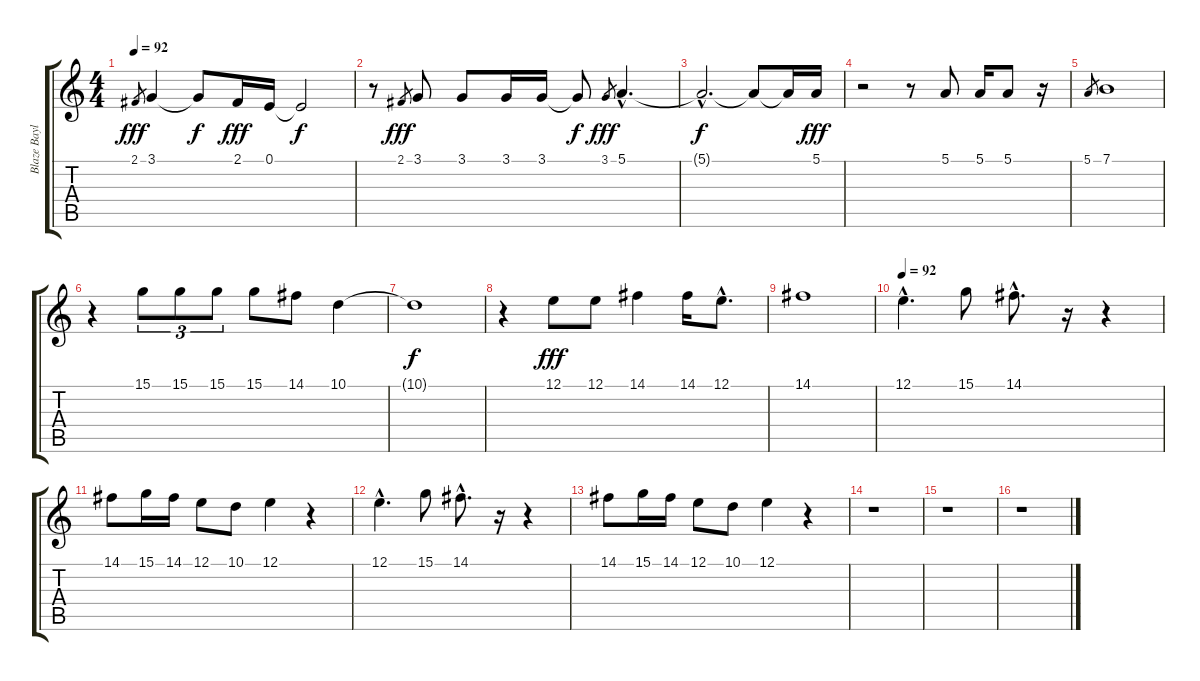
\track ("Blaze Bayley" "Blaze Bayl") {instrument cello}
\staff {score tabs}
\tuning (E4 B3 G3 D3 A2 E2) {hide}
\ts (4 4)
\tempo 92
\clef g2
\ks c
2.1.8{gr dy fff} 3.1.4 3.1{t}.8{dy f} 2.1.16{dy fff} 0.1.16 0.1{t}.2{dy f} |
r.8 2.1.8{gr dy fff} 3.1.8 3.1.8 3.1.16 3.1.16 3.1{t}.8{dy f} 3.1.8{gr dy fff} 5.1{hac}.4{d} |
5.1{hac t}.2{d dy f} 5.1{t}.8 5.1{t}.16 5.1.16{dy fff} |
r.2 r.8 5.1.8 5.1.16 5.1.8 r.16 |
5.1.8{gr} 7.1.1 |
r.4 15.1.8{tu (3 2)} 15.1.8{tu (3 2)} 15.1.8{tu (3 2)} 15.1.8 14.1.8 10.1.4 |
10.1{t}.1{dy f} |
r.4 12.1.8{dy fff} 12.1.8 14.1.4 14.1.16 12.1{hac}.8{d} |
14.1.1 |
\tempo 92
12.1{hac}.4{d} 15.1.8 14.1{hac}.8{d} r.16 r.4 |
14.1.8 15.1.16 14.1.16 12.1.8 10.1.8 12.1.4 r.4 |
12.1{hac}.4{d} 15.1.8 14.1{hac}.8{d} r.16 r.4 |
14.1.8 15.1.16 14.1.16 12.1.8 10.1.8 12.1.4 r.4 |
r.1 |
r.1 |
r.1
